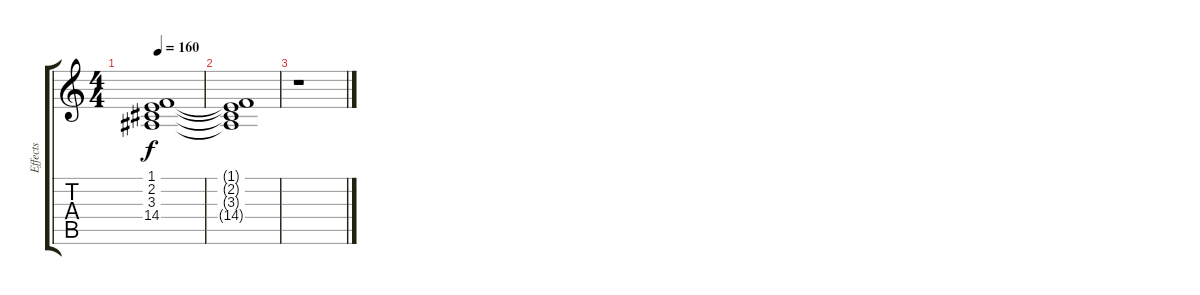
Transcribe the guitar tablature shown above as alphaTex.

\track ("Effects" "Effects") {instrument pad2warm}
\staff {score tabs}
\tuning (E4 B3 G3 D3 A2 E2) {hide}
\ts (4 4)
\tempo 160
\clef g2
\ks c
(1.1{t} 2.2{t} 3.3{t} 14.4).1{dy f} |
(1.1{t} 2.2{t} 3.3{t} 14.4{t}).1 |
r.1
